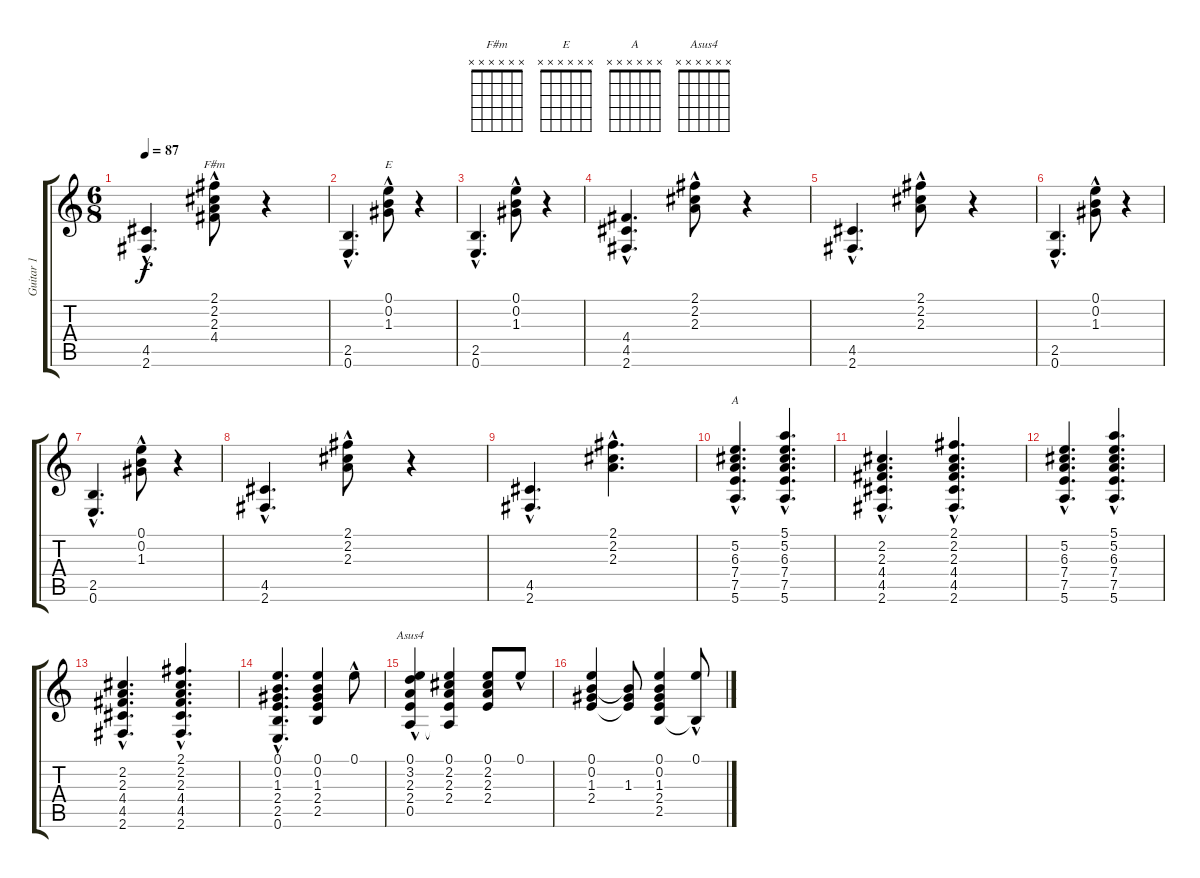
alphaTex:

\track ("Guitar 1" "Guitar 1") {instrument electricguitarclean}
\staff {score tabs}
\tuning (E4 B3 G3 D3 A2 E2) {hide}
\chord ("F#m" x x x x x x) {firstfret 0}
\chord ("E" x x x x x x) {firstfret 0}
\chord ("A" x x x x x x) {firstfret 0}
\chord ("Asus4" x x x x x x) {firstfret 0}
\ts (6 8)
\tempo 87
\clef g2
\ks c
(4.5{hac t} 2.6{hac}).4{d dy f} (2.1{hac} 2.2{hac} 2.3{hac} 4.4{hac}).8{ch "F#m"} r.4 |
(2.5{hac} 0.6{hac}).4{d} (0.1{hac} 0.2{hac} 1.3{hac}).8{ch "E"} r.4 |
(2.5{hac} 0.6{hac}).4{d} (0.1{hac} 0.2{hac} 1.3{hac}).8 r.4 |
(4.4{hac} 4.5{hac} 2.6{hac}).4{d} (2.1{hac} 2.2{hac} 2.3{hac}).8 r.4 |
(4.5{hac} 2.6{hac}).4{d} (2.1{hac} 2.2{hac} 2.3{hac}).8 r.4 |
(2.5{hac} 0.6{hac}).4{d} (0.1{hac} 0.2{hac} 1.3{hac}).8 r.4 |
(2.5{hac} 0.6{hac}).4{d} (0.1{hac} 0.2{hac} 1.3{hac}).8 r.4 |
(4.5{hac} 2.6{hac}).4{d} (2.1{hac} 2.2{hac} 2.3{hac}).8 r.4 |
(4.5{hac} 2.6{hac}).4{d} (2.1{hac} 2.2{hac} 2.3{hac}).4{d} |
(5.2{hac} 6.3{hac} 7.4{hac} 7.5{hac} 5.6{hac}).4{d ch "A"} (5.1{hac} 5.2{hac} 6.3{hac} 7.4{hac} 7.5{hac} 5.6{hac}).4{d} |
(2.2{hac} 2.3{hac} 4.4 4.5 2.6).4{d} (2.1{hac} 2.2{hac} 2.3{hac} 4.4{hac} 4.5{hac} 2.6{hac}).4{d} |
(5.2{hac} 6.3{hac} 7.4{hac} 7.5{hac} 5.6).4{d} (5.1{hac} 5.2{hac} 6.3{hac} 7.4{hac} 7.5{hac} 5.6{hac}).4{d} |
(2.2{hac} 2.3{hac} 4.4{hac} 4.5{hac} 2.6{hac}).4{d} (2.1{hac} 2.2{hac} 2.3{hac} 4.4{hac} 4.5{hac} 2.6{hac}).4{d} |
(0.1{hac} 0.2{hac} 1.3{hac} 2.4{hac} 2.5{hac} 0.6).4{d} (0.1 0.2 1.3 2.4 2.5).4 0.1{hac}.8 |
(0.1{hac} 3.2{hac} 2.3 2.4{hac} 0.5).4{ch "Asus4"} (0.1 2.2 2.3 2.4 0.5{t}).4 (0.1 2.2 2.3 2.4).8 0.1{hac}.8 |
(0.1 0.2 1.3 2.4).4 (0.2{t} 1.3 2.4{t}).8 (0.1 0.2 1.3 2.4 2.5).4 (0.1{hac} 2.5{t}).8
